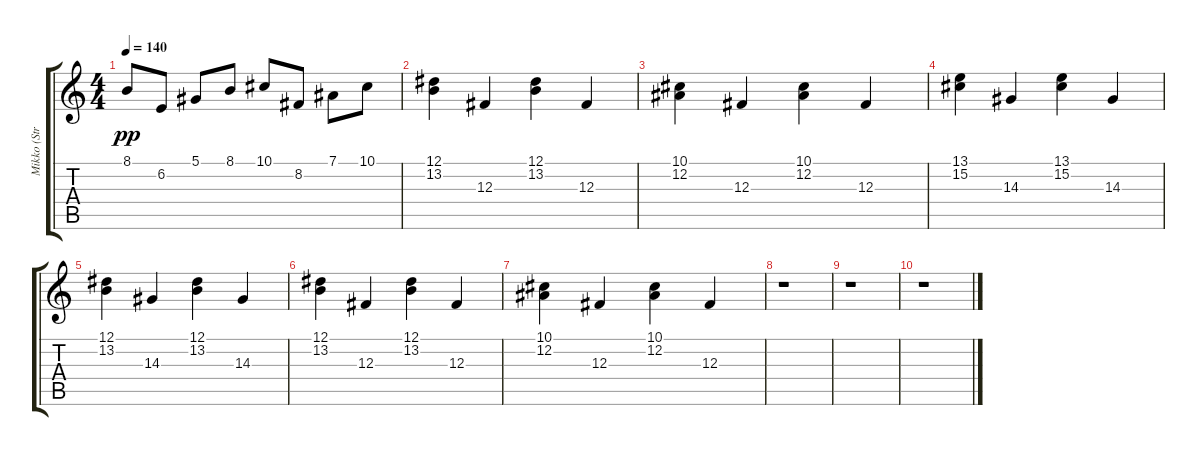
\track ("Mikko (Strings)" "Mikko (Str") {instrument stringensemble1}
\staff {score tabs}
\tuning (Eb4 Bb3 Gb3 Db3 Ab2 Eb2) {hide}
\ts (4 4)
\tempo 140
\clef g2
\ks c
8.1.8{dy pp} 6.2.8 5.1.8 8.1.8 10.1.8 8.2.8 7.1.8 10.1.8 |
(12.1 13.2).4{volume 11 instrument stringensemble1} 12.3.4 (12.1 13.2).4 12.3.4 |
(10.1 12.2).4 12.3.4 (10.1 12.2).4 12.3.4 |
(13.1 15.2).4 14.3.4 (13.1 15.2).4 14.3.4 |
(12.1 13.2).4 14.3.4 (12.1 13.2).4 14.3.4 |
(12.1 13.2).4 12.3.4 (12.1 13.2).4 12.3.4 |
(10.1 12.2).4 12.3.4 (10.1 12.2).4 12.3.4 |
r.1 |
r.1 |
r.1
